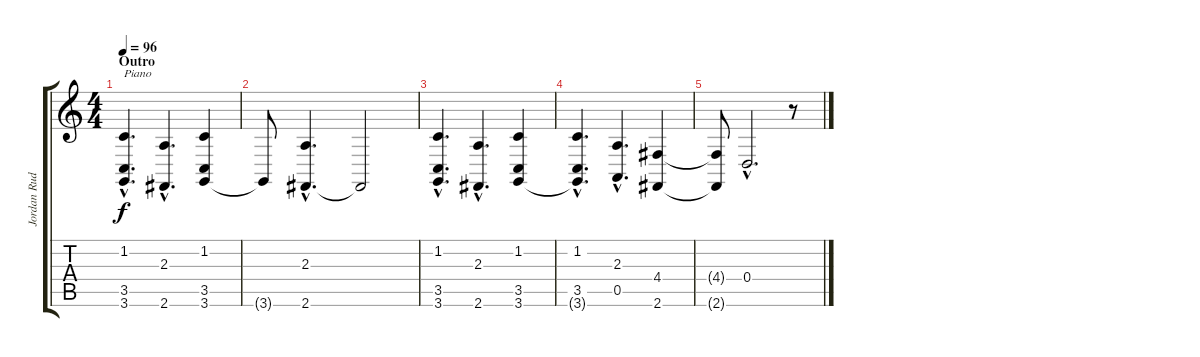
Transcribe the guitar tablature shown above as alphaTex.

\track ("Jordan Rudess - Left Hand" "Jordan Rud") {instrument acousticgrandpiano}
\staff {score tabs}
\tuning (E4 B3 G3 D3 A2 E2) {hide}
\ts (4 4)
\section ("" "Outro")
\tempo 96
\clef g2
\ks c
(1.2{hac} 3.5{hac} 3.6{hac}).4{d txt "Piano" dy f volume 7 balance 0 instrument acousticgrandpiano} (2.3{hac} 2.6{hac}).4{d} (1.2 3.5 3.6).4 |
3.6{t}.8 (2.3{hac} 2.6{hac}).4{d} 2.6{t}.2 |
(1.2{hac} 3.5{hac} 3.6{hac}).4{d} (2.3{hac} 2.6{hac}).4{d} (1.2 3.5 3.6).4 |
(1.2{hac} 3.5{hac} 3.6{hac t}).4{d} (2.3{hac} 0.5{hac}).4{d} (4.4 2.6).4 |
(4.4{t} 2.6{t}).8 0.4{hac}.2{d} r.8
